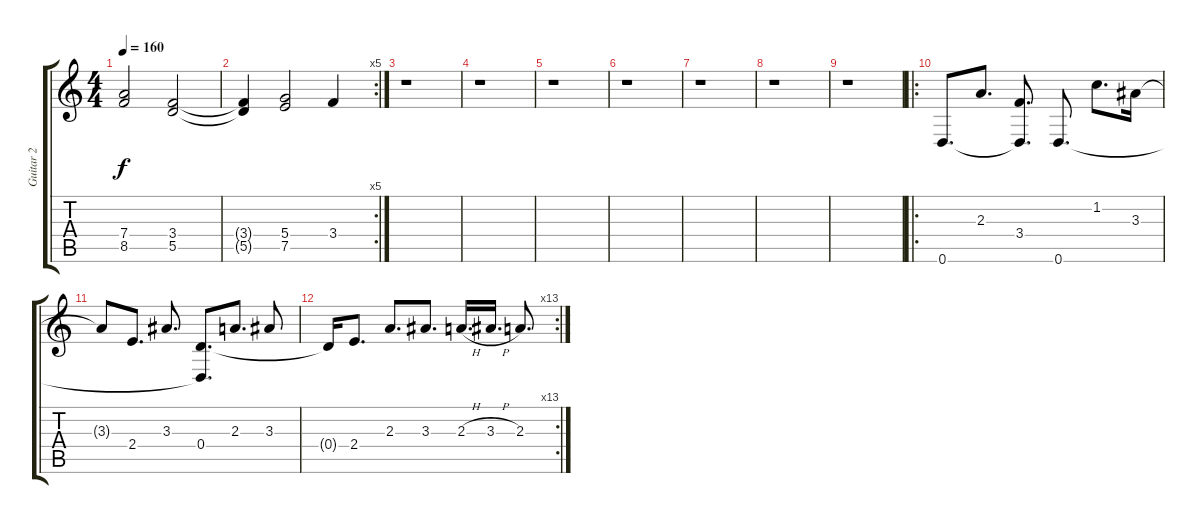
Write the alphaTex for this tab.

\track ("Guitar 2" "Guitar 2") {instrument acousticguitarsteel}
\staff {score tabs}
\tuning (E4 B3 G3 D3 A2 D2) {hide}
\ts (4 4)
\tempo 160
\clef g2
\ks c
(7.4{t} 8.5{t}).2{dy f} (3.4 5.5).2 |
\rc 5
(3.4{t} 5.5{t}).4 (5.4 7.5).2 3.4.4 |
r.1 |
r.1 |
r.1 |
r.1 |
r.1 |
r.1 |
r.1 |
\ro
0.6.8{d} 2.3.8{d} (3.4 0.6{t}).8{d} 0.6.8{d} 1.2.8{d} 3.3.16 |
3.3{t}.8 2.4.8{d} 3.3.8{d} (0.4 0.6{t}).8{d} 2.3.8{d} 3.3.8 |
\rc 13
0.4{t}.16 2.4.8{d} 2.3.8{d} 3.3.8{d} 2.3{h}.16{d} 3.3{h}.16{d} 2.3.8{d}
